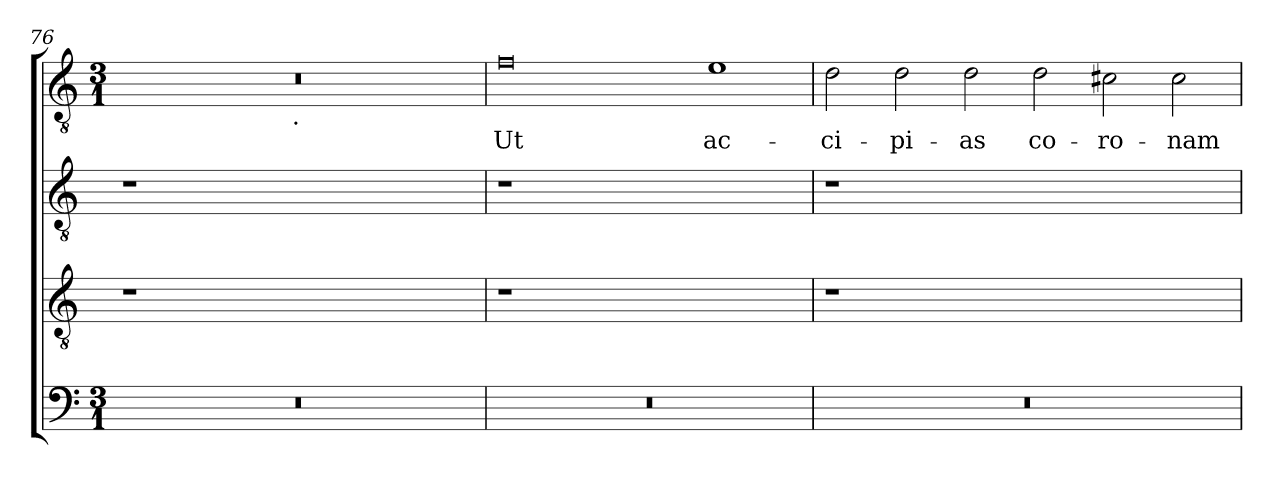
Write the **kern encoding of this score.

**kern	**kern	**kern	**kern	**text
*part4	*part3	*part2	*part1	*part1
*staff4	*staff3	*staff2	*staff1	*staff1
*clefF4	*clefGv2	*clefGv2	*clefGv2	*
*k[]	*k[]	*k[]	*k[]	*
*C:	*C:	*C:	*C:	*
*M3/1	*	*	*M3/1	*
=76	=76	=76	=76	=76
*	*	*	*^	*
0.r	1r	1r	0.r	1ryy	.
.	0ryy	0ryy	.	4..ryy	.
!	!	!	!	!LO:TX:b:t=.	!
.	.	.	.	1ryy	.
.	.	.	.	2ryy	.
.	.	.	.	16ryy	.
=77	=77	=77	=77	=77	=77
!	!	!	!	!	!LO:LY:b
*	*	*	*v	*v	*
0.r	1r	1r	0f	Ut
.	0ryy	0ryy	.	.
!	!	!	!	!LO:LY:b
.	.	.	1e	ac-
=78	=78	=78	=78	=78
!	!	!	!	!LO:LY:b
0.r	1r	1r	2d\	-ci-
!	!	!	!	!LO:LY:b
.	.	.	2d\	-pi-
!	!	!	!	!LO:LY:b
.	0ryy	0ryy	2d\	-as
!	!	!	!	!LO:LY:b
.	.	.	2d\	co-
!	!	!	!	!LO:LY:b
.	.	.	2c#X\	-ro-
!	!	!	!	!LO:LY:b
.	.	.	2c#\	-nam
=	=	=	=	=
*-	*-	*-	*-	*-
